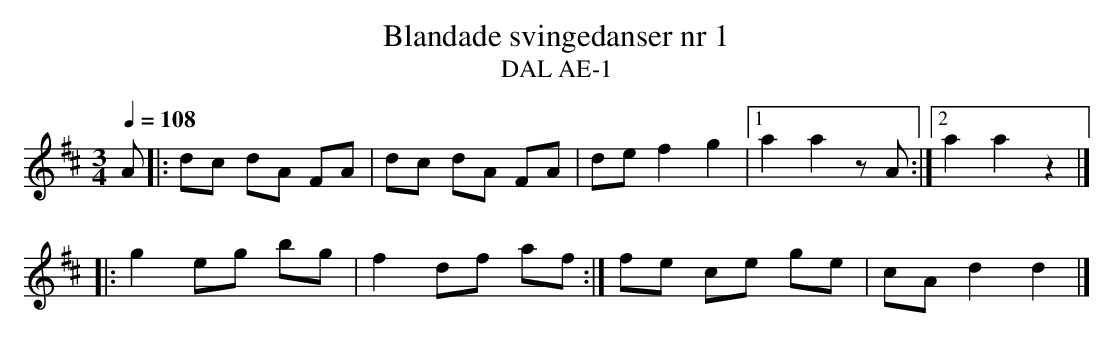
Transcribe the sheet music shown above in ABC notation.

X:1
T:Blandade svingedanser nr 1
T:DAL AE-1
M:3/4
L:1/8
Q:1/4=108
K:D
A |: dc dA FA | dc dA FA | de f2 g2 |1 a2 a2 zA :|2 a2 a2 z2 |]
|: g2 eg bg | f2 df af :| fe ce ge | cA d2 d2 |]
